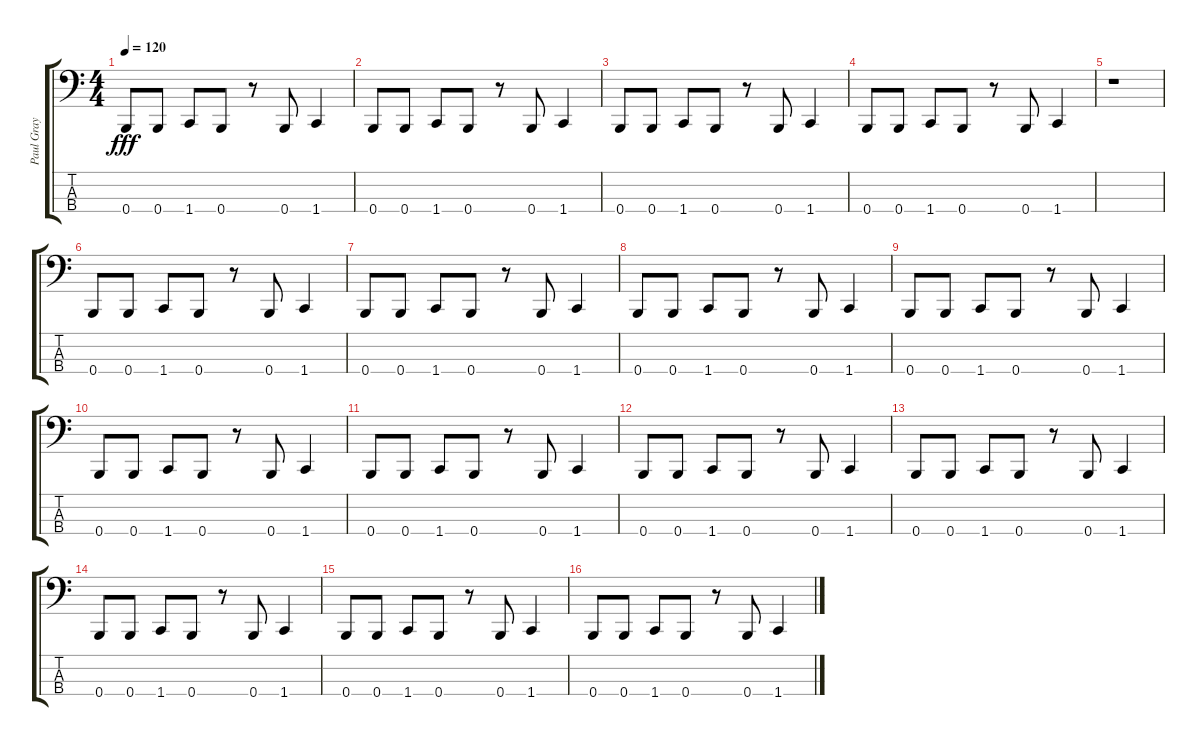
\track ("Paul Gray" "Paul Gray") {instrument electricbasspick}
\staff {score tabs}
\tuning (E2 B1 Gb1 B0) {hide}
\ts (4 4)
\tempo 120
\clef f4
\ks c
0.4.8{dy fff} 0.4.8 1.4.8 0.4.8 r.8 0.4.8 1.4.4 |
0.4.8 0.4.8 1.4.8 0.4.8 r.8 0.4.8 1.4.4 |
0.4.8 0.4.8 1.4.8 0.4.8 r.8 0.4.8 1.4.4 |
0.4.8 0.4.8 1.4.8 0.4.8 r.8 0.4.8 1.4.4 |
r.1 |
0.4.8 0.4.8 1.4.8 0.4.8 r.8 0.4.8 1.4.4 |
0.4.8 0.4.8 1.4.8 0.4.8 r.8 0.4.8 1.4.4 |
0.4.8 0.4.8 1.4.8 0.4.8 r.8 0.4.8 1.4.4 |
0.4.8 0.4.8 1.4.8 0.4.8 r.8 0.4.8 1.4.4 |
0.4.8 0.4.8 1.4.8 0.4.8 r.8 0.4.8 1.4.4 |
0.4.8 0.4.8 1.4.8 0.4.8 r.8 0.4.8 1.4.4 |
0.4.8 0.4.8 1.4.8 0.4.8 r.8 0.4.8 1.4.4 |
0.4.8 0.4.8 1.4.8 0.4.8 r.8 0.4.8 1.4.4 |
0.4.8 0.4.8 1.4.8 0.4.8 r.8 0.4.8 1.4.4 |
0.4.8 0.4.8 1.4.8 0.4.8 r.8 0.4.8 1.4.4 |
0.4.8 0.4.8 1.4.8 0.4.8 r.8 0.4.8 1.4.4
